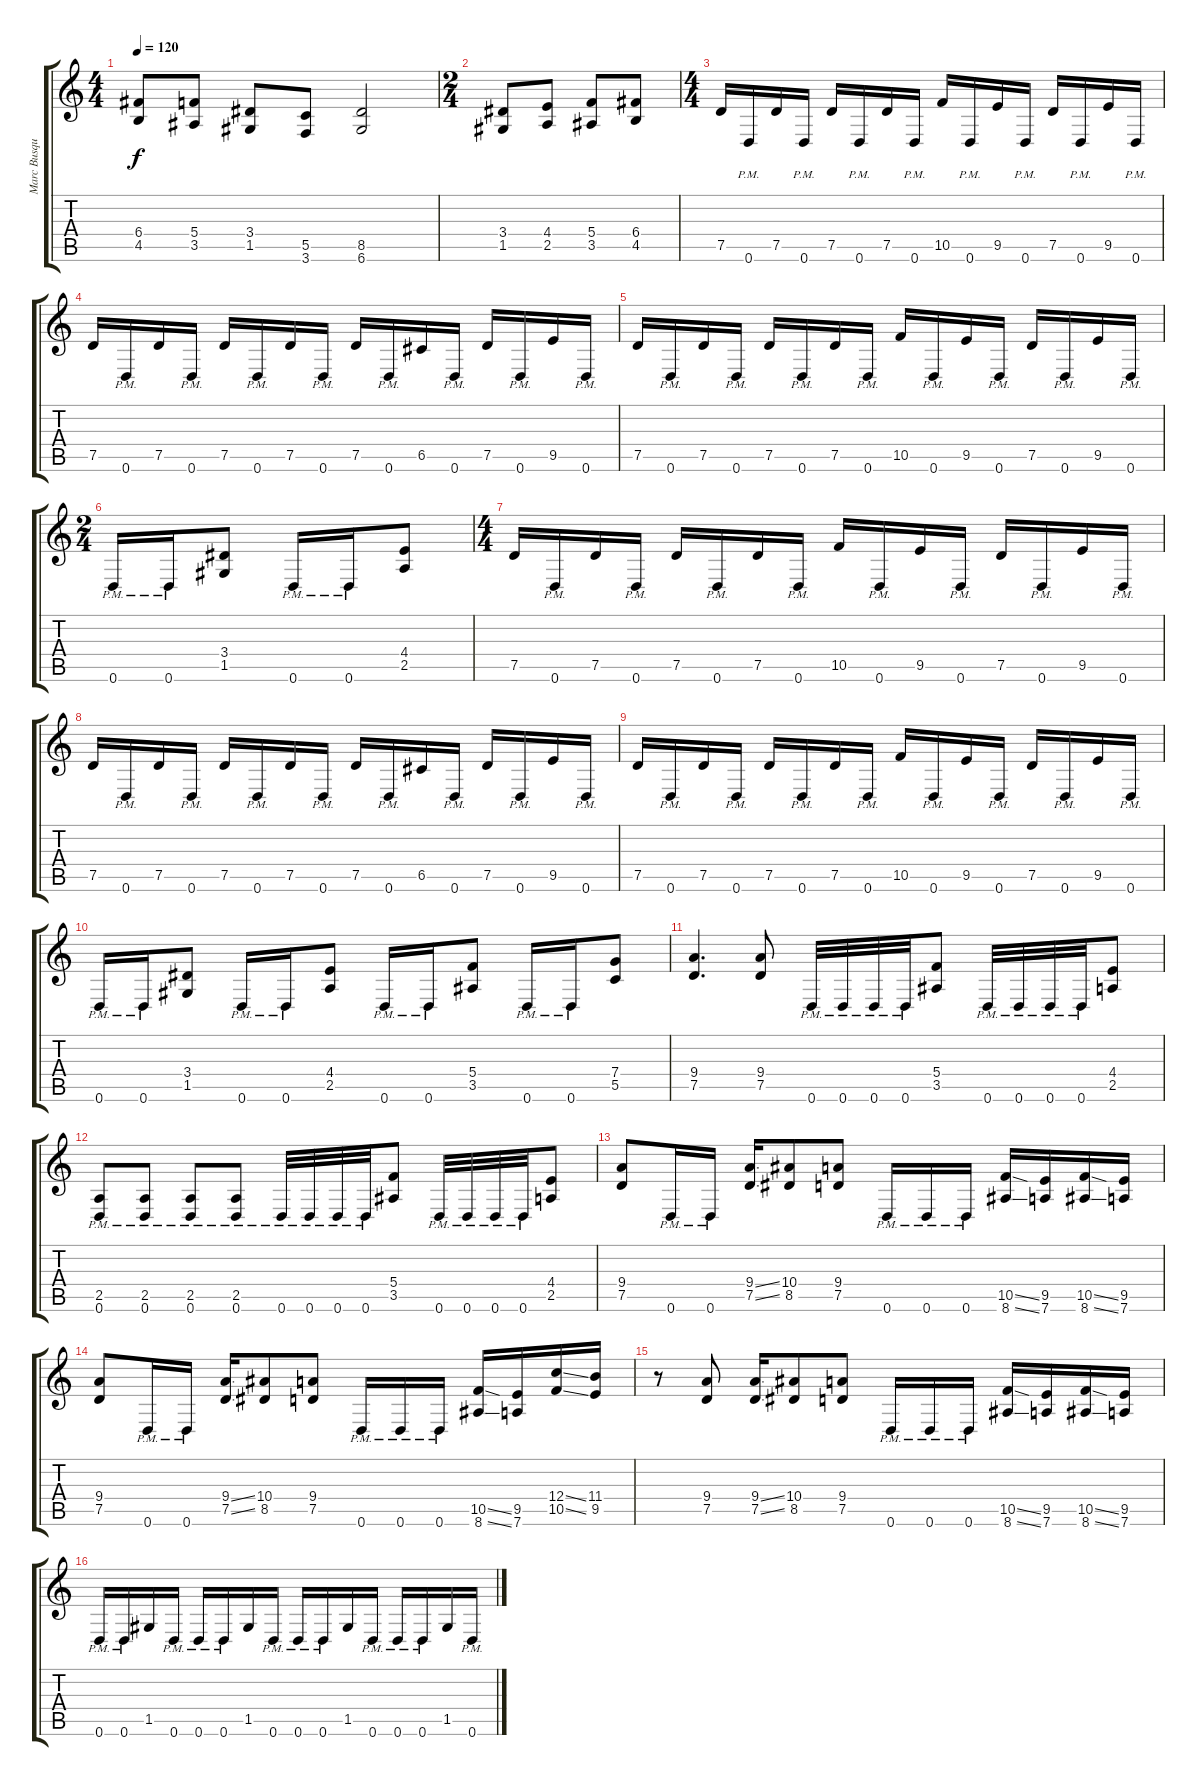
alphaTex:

\track ("Marc Busque" "Marc Busqu") {instrument distortionguitar}
\staff {score tabs}
\tuning (D4 A3 F3 C3 G2 D2) {hide}
\ts (4 4)
\tempo 120
\clef g2
\ks c
(6.4 4.5).8{dy f} (5.4 3.5).8 (3.4 1.5).8 (5.5 3.6).8 (8.5 6.6).2 |
\ts (2 4)
(3.4 1.5).8 (4.4 2.5).8 (5.4 3.5).8 (6.4 4.5).8 |
\ts (4 4)
7.5.16 0.6{pm}.16 7.5.16 0.6{pm}.16 7.5.16 0.6{pm}.16 7.5.16 0.6{pm}.16 10.5.16 0.6{pm}.16 9.5.16 0.6{pm}.16 7.5.16 0.6{pm}.16 9.5.16 0.6{pm}.16 |
7.5.16 0.6{pm}.16 7.5.16 0.6{pm}.16 7.5.16 0.6{pm}.16 7.5.16 0.6{pm}.16 7.5.16 0.6{pm}.16 6.5.16 0.6{pm}.16 7.5.16 0.6{pm}.16 9.5.16 0.6{pm}.16 |
7.5.16 0.6{pm}.16 7.5.16 0.6{pm}.16 7.5.16 0.6{pm}.16 7.5.16 0.6{pm}.16 10.5.16 0.6{pm}.16 9.5.16 0.6{pm}.16 7.5.16 0.6{pm}.16 9.5.16 0.6{pm}.16 |
\ts (2 4)
0.6{pm}.16 0.6{pm}.16 (3.4 1.5).8 0.6{pm}.16 0.6{pm}.16 (4.4 2.5).8 |
\ts (4 4)
7.5.16 0.6{pm}.16 7.5.16 0.6{pm}.16 7.5.16 0.6{pm}.16 7.5.16 0.6{pm}.16 10.5.16 0.6{pm}.16 9.5.16 0.6{pm}.16 7.5.16 0.6{pm}.16 9.5.16 0.6{pm}.16 |
7.5.16 0.6{pm}.16 7.5.16 0.6{pm}.16 7.5.16 0.6{pm}.16 7.5.16 0.6{pm}.16 7.5.16 0.6{pm}.16 6.5.16 0.6{pm}.16 7.5.16 0.6{pm}.16 9.5.16 0.6{pm}.16 |
7.5.16 0.6{pm}.16 7.5.16 0.6{pm}.16 7.5.16 0.6{pm}.16 7.5.16 0.6{pm}.16 10.5.16 0.6{pm}.16 9.5.16 0.6{pm}.16 7.5.16 0.6{pm}.16 9.5.16 0.6{pm}.16 |
0.6{pm}.16 0.6{pm}.16 (3.4 1.5).8 0.6{pm}.16 0.6{pm}.16 (4.4 2.5).8 0.6{pm}.16 0.6{pm}.16 (5.4 3.5).8 0.6{pm}.16 0.6{pm}.16 (7.4 5.5).8 |
(9.4 7.5).4{d} (9.4 7.5).8 0.6{pm}.32 0.6{pm}.32 0.6{pm}.32 0.6{pm}.32 (5.4 3.5).8 0.6{pm}.32 0.6{pm}.32 0.6{pm}.32 0.6{pm}.32 (4.4 2.5).8 |
(2.5{pm} 0.6{pm}).8 (2.5{pm} 0.6{pm}).8 (2.5{pm} 0.6{pm}).8 (2.5{pm} 0.6{pm}).8 0.6{pm}.32 0.6{pm}.32 0.6{pm}.32 0.6{pm}.32 (5.4 3.5).8 0.6{pm}.32 0.6{pm}.32 0.6{pm}.32 0.6{pm}.32 (4.4 2.5).8 |
(9.4 7.5).8 0.6{pm}.16 0.6{pm}.16 (9.4{ss} 7.5{ss}).16 (10.4 8.5).8 (9.4 7.5).8 0.6{pm}.16 0.6{pm}.16 0.6{pm}.16 (10.5{ss} 8.6{ss}).16 (9.5 7.6).16 (10.5{ss} 8.6{ss}).16 (9.5 7.6).16 |
(9.4 7.5).8 0.6{pm}.16 0.6{pm}.16 (9.4{ss} 7.5{ss}).16 (10.4 8.5).8 (9.4 7.5).8 0.6{pm}.16 0.6{pm}.16 0.6{pm}.16 (10.5{ss} 8.6{ss}).16 (9.5 7.6).16 (12.4{ss} 10.5{ss}).16 (11.4 9.5).16 |
r.8 (9.4 7.5).8 (9.4{ss} 7.5{ss}).16 (10.4 8.5).8 (9.4 7.5).8 0.6{pm}.16 0.6{pm}.16 0.6{pm}.16 (10.5{ss} 8.6{ss}).16 (9.5 7.6).16 (10.5{ss} 8.6{ss}).16 (9.5 7.6).16 |
0.6{pm}.16 0.6{pm}.16 1.5.16 0.6{pm}.16 0.6{pm}.16 0.6{pm}.16 1.5.16 0.6{pm}.16 0.6{pm}.16 0.6{pm}.16 1.5.16 0.6{pm}.16 0.6{pm}.16 0.6{pm}.16 1.5.16 0.6{pm}.16
